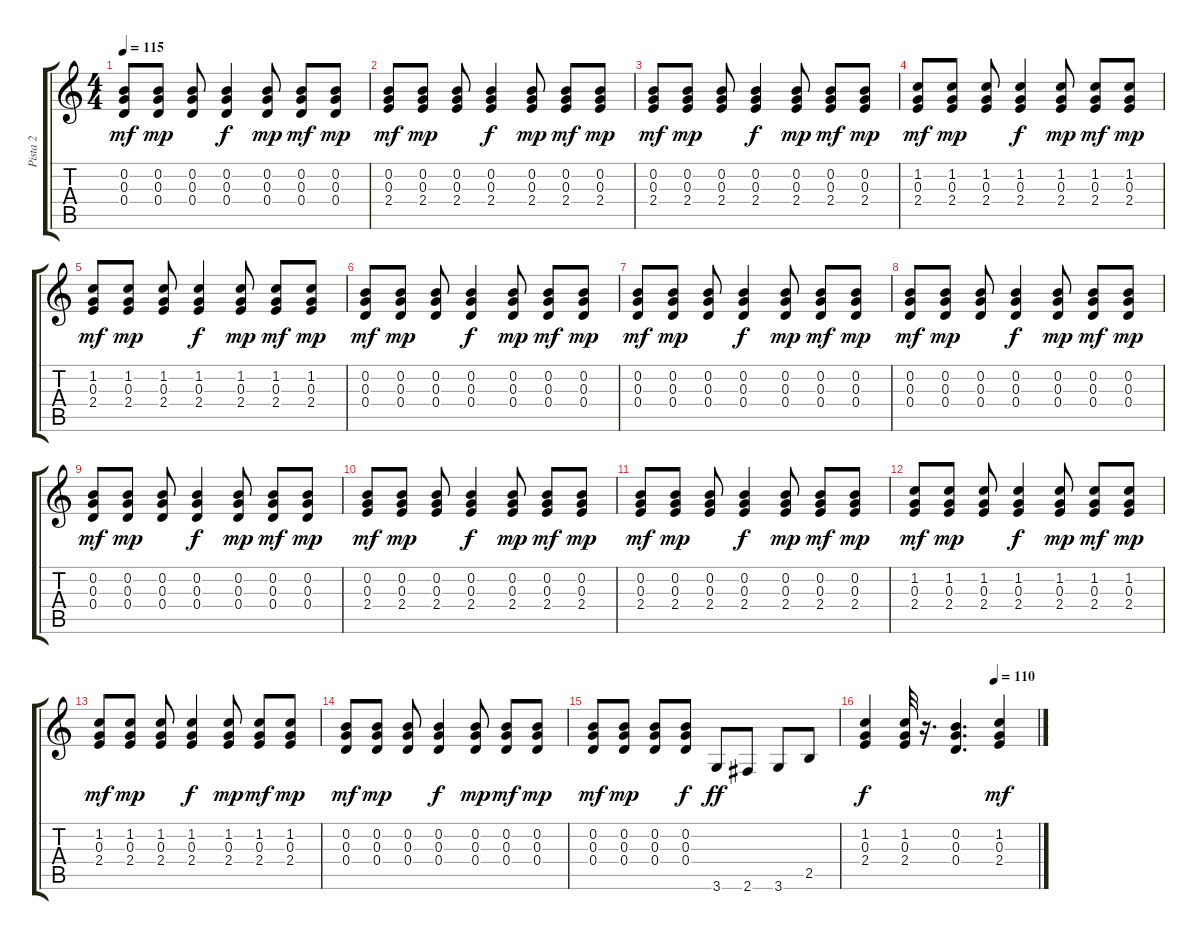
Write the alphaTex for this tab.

\track ("Pista 2" "Pista 2") {solo instrument acousticguitarsteel}
\staff {score tabs}
\tuning (E4 B3 G3 D3 A2 E2) {hide}
\ts (4 4)
\tempo 115
\clef g2
\ks c
(0.2 0.3 0.4).8{dy mf} (0.2 0.3 0.4).8{dy mp} (0.2 0.3 0.4).8 (0.2 0.3 0.4).4{dy f} (0.2 0.3 0.4).8{dy mp} (0.2 0.3 0.4).8{dy mf} (0.2 0.3 0.4).8{dy mp} |
(0.2 0.3 2.4).8{dy mf} (0.2 0.3 2.4).8{dy mp} (0.2 0.3 2.4).8 (0.2 0.3 2.4).4{dy f} (0.2 0.3 2.4).8{dy mp} (0.2 0.3 2.4).8{dy mf} (0.2 0.3 2.4).8{dy mp} |
(0.2 0.3 2.4).8{dy mf} (0.2 0.3 2.4).8{dy mp} (0.2 0.3 2.4).8 (0.2 0.3 2.4).4{dy f} (0.2 0.3 2.4).8{dy mp} (0.2 0.3 2.4).8{dy mf} (0.2 0.3 2.4).8{dy mp} |
(1.2 0.3 2.4).8{dy mf} (1.2 0.3 2.4).8{dy mp} (1.2 0.3 2.4).8 (1.2 0.3 2.4).4{dy f} (1.2 0.3 2.4).8{dy mp} (1.2 0.3 2.4).8{dy mf} (1.2 0.3 2.4).8{dy mp} |
(1.2 0.3 2.4).8{dy mf} (1.2 0.3 2.4).8{dy mp} (1.2 0.3 2.4).8 (1.2 0.3 2.4).4{dy f} (1.2 0.3 2.4).8{dy mp} (1.2 0.3 2.4).8{dy mf} (1.2 0.3 2.4).8{dy mp} |
(0.2 0.3 0.4).8{dy mf} (0.2 0.3 0.4).8{dy mp} (0.2 0.3 0.4).8 (0.2 0.3 0.4).4{dy f} (0.2 0.3 0.4).8{dy mp} (0.2 0.3 0.4).8{dy mf} (0.2 0.3 0.4).8{dy mp} |
(0.2 0.3 0.4).8{dy mf} (0.2 0.3 0.4).8{dy mp} (0.2 0.3 0.4).8 (0.2 0.3 0.4).4{dy f} (0.2 0.3 0.4).8{dy mp} (0.2 0.3 0.4).8{dy mf} (0.2 0.3 0.4).8{dy mp} |
(0.2 0.3 0.4).8{dy mf} (0.2 0.3 0.4).8{dy mp} (0.2 0.3 0.4).8 (0.2 0.3 0.4).4{dy f} (0.2 0.3 0.4).8{dy mp} (0.2 0.3 0.4).8{dy mf} (0.2 0.3 0.4).8{dy mp} |
(0.2 0.3 0.4).8{dy mf} (0.2 0.3 0.4).8{dy mp} (0.2 0.3 0.4).8 (0.2 0.3 0.4).4{dy f} (0.2 0.3 0.4).8{dy mp} (0.2 0.3 0.4).8{dy mf} (0.2 0.3 0.4).8{dy mp} |
(0.2 0.3 2.4).8{dy mf} (0.2 0.3 2.4).8{dy mp} (0.2 0.3 2.4).8 (0.2 0.3 2.4).4{dy f} (0.2 0.3 2.4).8{dy mp} (0.2 0.3 2.4).8{dy mf} (0.2 0.3 2.4).8{dy mp} |
(0.2 0.3 2.4).8{dy mf} (0.2 0.3 2.4).8{dy mp} (0.2 0.3 2.4).8 (0.2 0.3 2.4).4{dy f} (0.2 0.3 2.4).8{dy mp} (0.2 0.3 2.4).8{dy mf} (0.2 0.3 2.4).8{dy mp} |
(1.2 0.3 2.4).8{dy mf} (1.2 0.3 2.4).8{dy mp} (1.2 0.3 2.4).8 (1.2 0.3 2.4).4{dy f} (1.2 0.3 2.4).8{dy mp} (1.2 0.3 2.4).8{dy mf} (1.2 0.3 2.4).8{dy mp} |
(1.2 0.3 2.4).8{dy mf} (1.2 0.3 2.4).8{dy mp} (1.2 0.3 2.4).8 (1.2 0.3 2.4).4{dy f} (1.2 0.3 2.4).8{dy mp} (1.2 0.3 2.4).8{dy mf} (1.2 0.3 2.4).8{dy mp} |
(0.2 0.3 0.4).8{dy mf} (0.2 0.3 0.4).8{dy mp} (0.2 0.3 0.4).8 (0.2 0.3 0.4).4{dy f} (0.2 0.3 0.4).8{dy mp} (0.2 0.3 0.4).8{dy mf} (0.2 0.3 0.4).8{dy mp} |
(0.2 0.3 0.4).8{dy mf} (0.2 0.3 0.4).8{dy mp} (0.2 0.3 0.4).8 (0.2 0.3 0.4).8{dy f} 3.6.8{dy ff} 2.6.8 3.6.8 2.5.8 |
\tempo (110 0.75)
(1.2 0.3 2.4).4{dy f} (1.2 0.3 2.4).32 r.16{d} (0.2 0.3 0.4).4{d} (1.2 0.3 2.4).4{dy mf}
